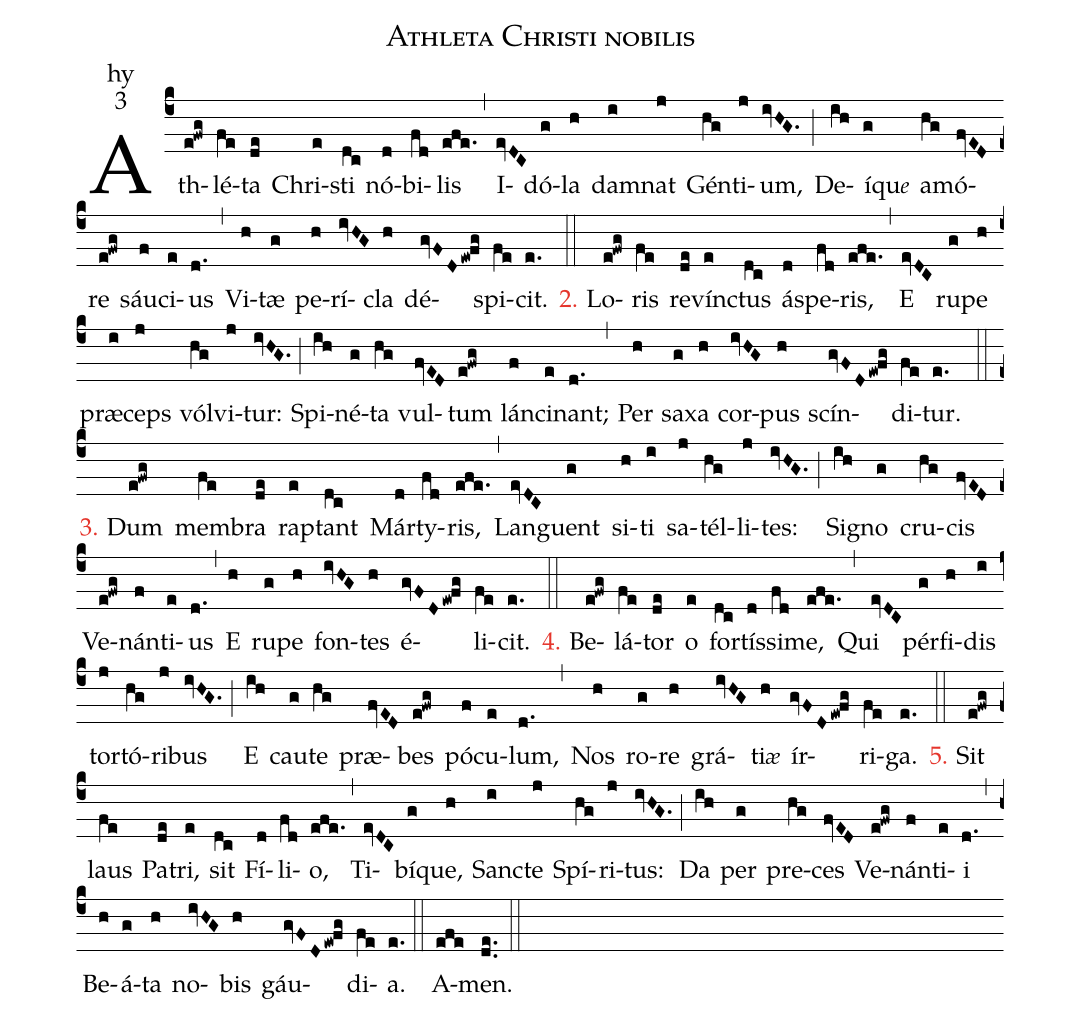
name:Athleta Christi nobilis;
office-part:hy;
mode:3;
%%
(c4) Ath(e!fwg)lé(fe)ta(de) Chri(e)sti(dc) nó(d)bi(fd)lis(efe.) (,)
I(evDC)dó(g)la(h) da(i)mnat(j) Gén(hg)ti(j)um,(ivHG.) (;)
De(ih)íqu<e>e</e>(g) a(hg)mó(fvED)re(e!fwg) sáu(f)ci(e)us(d.) (,)
Vi(h)tæ(g) pe(h)rí(ivHG)cla(h) dé(gvFDew@fg)spi(fe)cit.(e.) (::)

<c>2.</c> Lo(e!fwg)ris(fe) re(de)vínc(e)tus(dc) ás(d)pe(fd)ris,(efe.) (,)
E(evDC) ru(g)pe(h) præ(i)ceps(j) vól(hg)vi(j)tur:(ivHG.) (;)
Spi(ih)né(g)ta(hg) vul(fvED)tum(e!fwg) lán(f)ci(e)nant;(d.) (,)
Per(h) sa(g)xa(h) cor(ivHG)pus(h) scín(gvFDew@fg)di(fe)tur.(e.) (::)

<c>3.</c> Dum(e!fwg) mem(fe)bra(de) rap(e)tant(dc) Már(d)ty(fd)ris,(efe.) (,)
Lan(evDC)guent(g) si(h)ti(i) sa(j)tél(hg)li(j)tes:(ivHG.) (;)
Si(ih)gno(g) cru(hg)cis(fvED) Ve(e!fwg)nán(f)ti(e)us(d.) (,)
E(h) ru(g)pe(h) fon(ivHG)tes(h) é(gvFDew@fg)li(fe)cit.(e.) (::)

<c>4.</c> Be(e!fwg)lá(fe)tor(de) o(e) for(dc)tís(d)si(fd)me,(efe.) (,)
Qui(evDC) pér(g)fi(h)dis(i) tor(j)tó(hg)ri(j)bus(ivHG.) (;)
E(ih) cau(g)te(hg) præ(fvED)bes(e!fwg) pó(f)cu(e)lum,(d.) (,)
Nos(h) ro(g)re(h) grá(ivHG)ti<e>æ</e>(h) ír(gvFDew@fg)ri(fe)ga.(e.) (::)

<c>5.</c>  Sit(e!fwg) laus(fe) Pa(de)tri,(e) sit(dc) Fí(d)li(fd)o,(efe.) (,)
Ti(evDC)bí(g)que,(h) San(i)cte(j) Spí(hg)ri(j)tus:(ivHG.) (;)
Da(ih) per(g) pre(hg)ces(fvED) Ve(e!fwg)nán(f)ti(e)i(d.) (,)
Be(h)á(g)ta(h) no(ivHG)bis(h) gáu(gvFDew@fg)di(fe)a.(e.) (::)
A(efe)men.(de..) (::)
